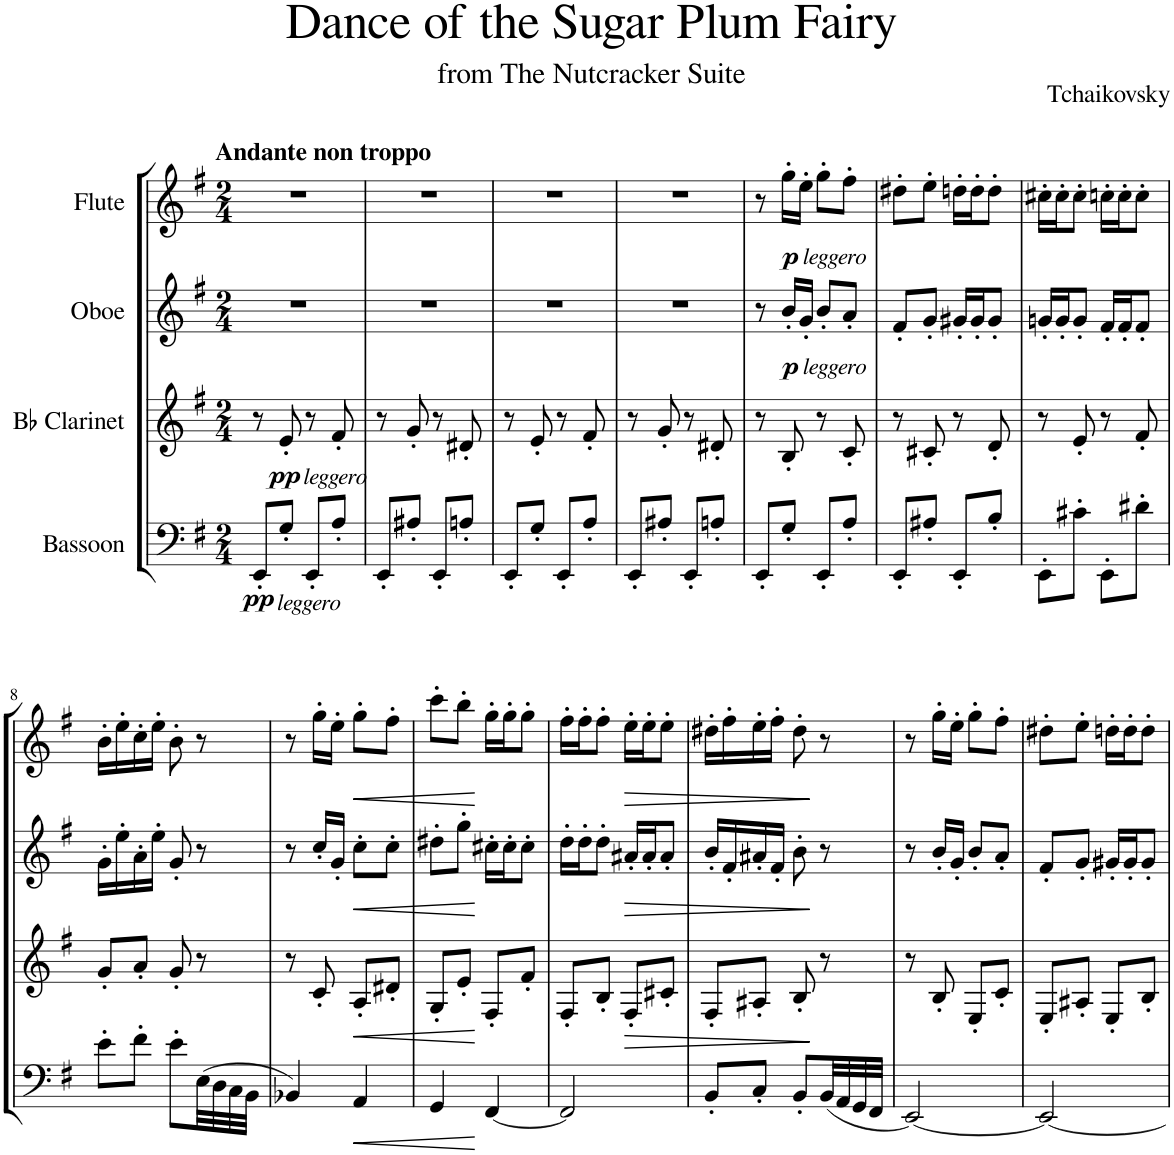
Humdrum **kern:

**kern	**dynam	**kern	**dynam	**kern	**dynam	**kern	**dynam
*part4	*part4	*part3	*part3	*part2	*part2	*part1	*part1
*staff4	*staff4	*staff3	*staff3	*staff2	*staff2	*staff1	*staff1
*I"Bassoon	*	*I"Bb Clarinet	*	*I"Oboe	*	*I"Flute	*
*I'Bsn	*	*I'Cl	*	*I'Ob	*	*I'Fl	*
*clefF4	*	*clefG2	*	*clefG2	*	*clefG2	*
*	*	*ITrd1c2	*	*	*	*	*
*k[f#]	*	*k[f#]	*	*k[f#]	*	*k[f#]	*
*M2/4	*	*M2/4	*	*M2/4	*	*M2/4	*
=1	=1	=1	=1	=1	=1	=1	=1
!	!	!	!	!	!	!LO:TX:a:B:t=Andante non troppo	!
!LO:TX:b:i:t=leggero	!	!	!	!	!	!	!
!	!LO:DY:b	!	!	!	!	!	!
8EE'/L	pp	8r	.	2r	.	2r	.
!	!	!LO:TX:b:i:t=leggero	!	!	!	!	!
!	!	!	!LO:DY:b	!	!	!	!
8G'/J	.	8e'/	pp	.	.	.	.
8EE'/L	.	8r	.	.	.	.	.
8A'/J	.	8f#'/	.	.	.	.	.
=2	=2	=2	=2	=2	=2	=2	=2
8EE'/L	.	8r	.	2r	.	2r	.
8A#X'/J	.	8g'/	.	.	.	.	.
8EE'/L	.	8r	.	.	.	.	.
8An'/J	.	8d#X'/	.	.	.	.	.
=3	=3	=3	=3	=3	=3	=3	=3
8EE'/L	.	8r	.	2r	.	2r	.
8G'/J	.	8e'/	.	.	.	.	.
8EE'/L	.	8r	.	.	.	.	.
8A'/J	.	8f#'/	.	.	.	.	.
=4	=4	=4	=4	=4	=4	=4	=4
8EE'/L	.	8r	.	2r	.	2r	.
8A#X'/J	.	8g'/	.	.	.	.	.
8EE'/L	.	8r	.	.	.	.	.
8An'/J	.	8d#X'/	.	.	.	.	.
=5	=5	=5	=5	=5	=5	=5	=5
8EE'/L	.	8r	.	8r	.	8r	.
!	!	!	!	!	!	!LO:TX:b:i:t=leggero	!
!	!	!	!	!LO:TX:b:i:t=leggero	!	!	!
!	!	!	!	!	!LO:DY:b	!	!LO:DY:b
8G'/J	.	8B'/	.	16b'/LL	p	16gg'\LL	p
.	.	.	.	16g'/JJ	.	16ee'\JJ	.
8EE'/L	.	8r	.	8b'/L	.	8gg'\L	.
8A'/J	.	8c'/	.	8a'/J	.	8ff#'\J	.
=6	=6	=6	=6	=6	=6	=6	=6
8EE'/L	.	8r	.	8f#'/L	.	8dd#X'\L	.
8A#X'/J	.	8c#X'/	.	8g'/J	.	8ee'\J	.
8EE'/L	.	8r	.	16g#X'/LL	.	16ddn'\LL	.
.	.	.	.	16g#'/J	.	16dd'\J	.
8B'/J	.	8d'/	.	8g#'/J	.	8dd'\J	.
=7	=7	=7	=7	=7	=7	=7	=7
8EE'\L	.	8r	.	16gn'/LL	.	16cc#X'\LL	.
.	.	.	.	16g'/J	.	16cc#'\J	.
8c#X'\J	.	8e'/	.	8g'/J	.	8cc#'\J	.
8EE'\L	.	8r	.	16f#'/LL	.	16ccn'\LL	.
.	.	.	.	16f#'/J	.	16cc'\J	.
8d#X'\J	.	8f#'/	.	8f#'/J	.	8cc'\J	.
!!LO:LB:g=z
=8	=8	=8	=8	=8	=8	=8	=8
8e'\L	.	8g'/L	.	16g'\LL	.	16b'\LL	.
.	.	.	.	16ee'\	.	16ee'\	.
8f#'\J	.	8a'/J	.	16a'\	.	16cc'\	.
.	.	.	.	16ee'\JJ	.	16ee'\JJ	.
8e'\L	.	8g'/	.	8g'/	.	8b'\	.
(32E\LL	.	8r	.	8r	.	8r	.
32D\	.	.	.	.	.	.	.
32C\	.	.	.	.	.	.	.
32BB\JJJ	.	.	.	.	.	.	.
=9	=9	=9	=9	=9	=9	=9	=9
4BB-X/)	.	8r	.	8r	.	8r	.
.	.	8c'/	.	16cc'/LL	.	16gg'\LL	.
.	.	.	.	16g'/JJ	.	16ee'\JJ	.
!	!LO:HP:b	!	!LO:HP:b	!	!LO:HP:b	!	!LO:HP:b
4AA/	<	8A'/L	<	8cc'\L	<	8gg'\L	<
.	.	8d#X'/J	.	8cc'\J	.	8ff#'\J	.
=10	=10	=10	=10	=10	=10	=10	=10
4GG/	.	8G'/L	.	8dd#X'\L	.	8ccc'\L	.
.	.	8e'/J	.	8gg'\J	.	8bb'\J	.
[4FF#/	[	8F#'/L	[	16cc#X'\LL	[	16gg'\LL	[
.	.	.	.	16cc#'\J	.	16gg'\J	.
.	.	8f#'/J	.	8cc#'\J	.	8gg'\J	.
=11	=11	=11	=11	=11	=11	=11	=11
2FF#/]	.	8F#'/L	.	16dd'\LL	.	16ff#'\LL	.
.	.	.	.	16dd'\J	.	16ff#'\J	.
.	.	8B'/J	.	8dd'\J	.	8ff#'\J	.
!	!	!	!LO:HP:b	!	!LO:HP:b	!	!LO:HP:b
.	.	8F#'/L	>	16a#X'/LL	>	16ee'\LL	>
.	.	.	.	16a#'/J	.	16ee'\J	.
.	.	8c#X'/J	.	8a#'/J	.	8ee'\J	.
=12	=12	=12	=12	=12	=12	=12	=12
8BB'/L	.	8F#'/L	.	16b'/LL	.	16dd#X'\LL	.
.	.	.	.	16f#'/	.	16ff#'\	.
8C'/J	.	8A#X'/J	.	16a#X'/	.	16ee'\	.
.	.	.	.	16f#'/JJ	.	16ff#'\JJ	.
8BB'/L	.	8B'/	.	8b'\	.	8dd#'\	.
(32BB/LL	.	8r	]	8r	]	8r	]
32AA/	.	.	.	.	.	.	.
32GG/	.	.	.	.	.	.	.
32FF#/JJJ	.	.	.	.	.	.	.
=13	=13	=13	=13	=13	=13	=13	=13
[2EE/)	.	8r	.	8r	.	8r	.
.	.	8B'/	.	16b'/LL	.	16gg'\LL	.
.	.	.	.	16g'/JJ	.	16ee'\JJ	.
.	.	8E'/L	.	8b'/L	.	8gg'\L	.
.	.	8c'/J	.	8a'/J	.	8ff#'\J	.
=14	=14	=14	=14	=14	=14	=14	=14
2EE/_	.	8E'/L	.	8f#'/L	.	8dd#X'\L	.
.	.	8A#X'/J	.	8g'/J	.	8ee'\J	.
.	.	8E'/L	.	16g#X'/LL	.	16ddn'\LL	.
.	.	.	.	16g#'/J	.	16dd'\J	.
.	.	8B'/J	.	8g#'/J	.	8dd'\J	.
=	=	=	=	=	=	=	=
*-	*-	*-	*-	*-	*-	*-	*-
